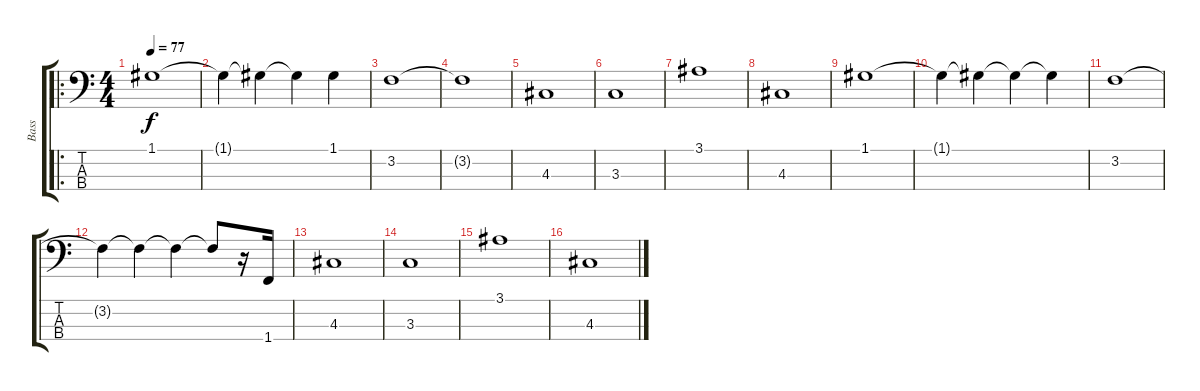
\track ("Bass" "Bass") {instrument acousticbass}
\staff {score tabs}
\tuning (G2 D2 A1 E1) {hide}
\ro
\ts (4 4)
\tempo 77
\clef f4
\ks c
1.1.1{dy f instrument acousticbass} |
1.1{t}.4 1.1{t}.4 1.1{t}.4 1.1.4 |
3.2.1 |
3.2{t}.1 |
4.3.1 |
3.3.1 |
3.1.1 |
4.3.1 |
1.1.1 |
1.1{t}.4 1.1{t}.4 1.1{t}.4 1.1{t}.4 |
3.2.1 |
3.2{t}.4 3.2{t}.4 3.2{t}.4 3.2{t}.8 r.16 1.4.16 |
4.3.1 |
3.3.1 |
3.1.1 |
4.3.1
